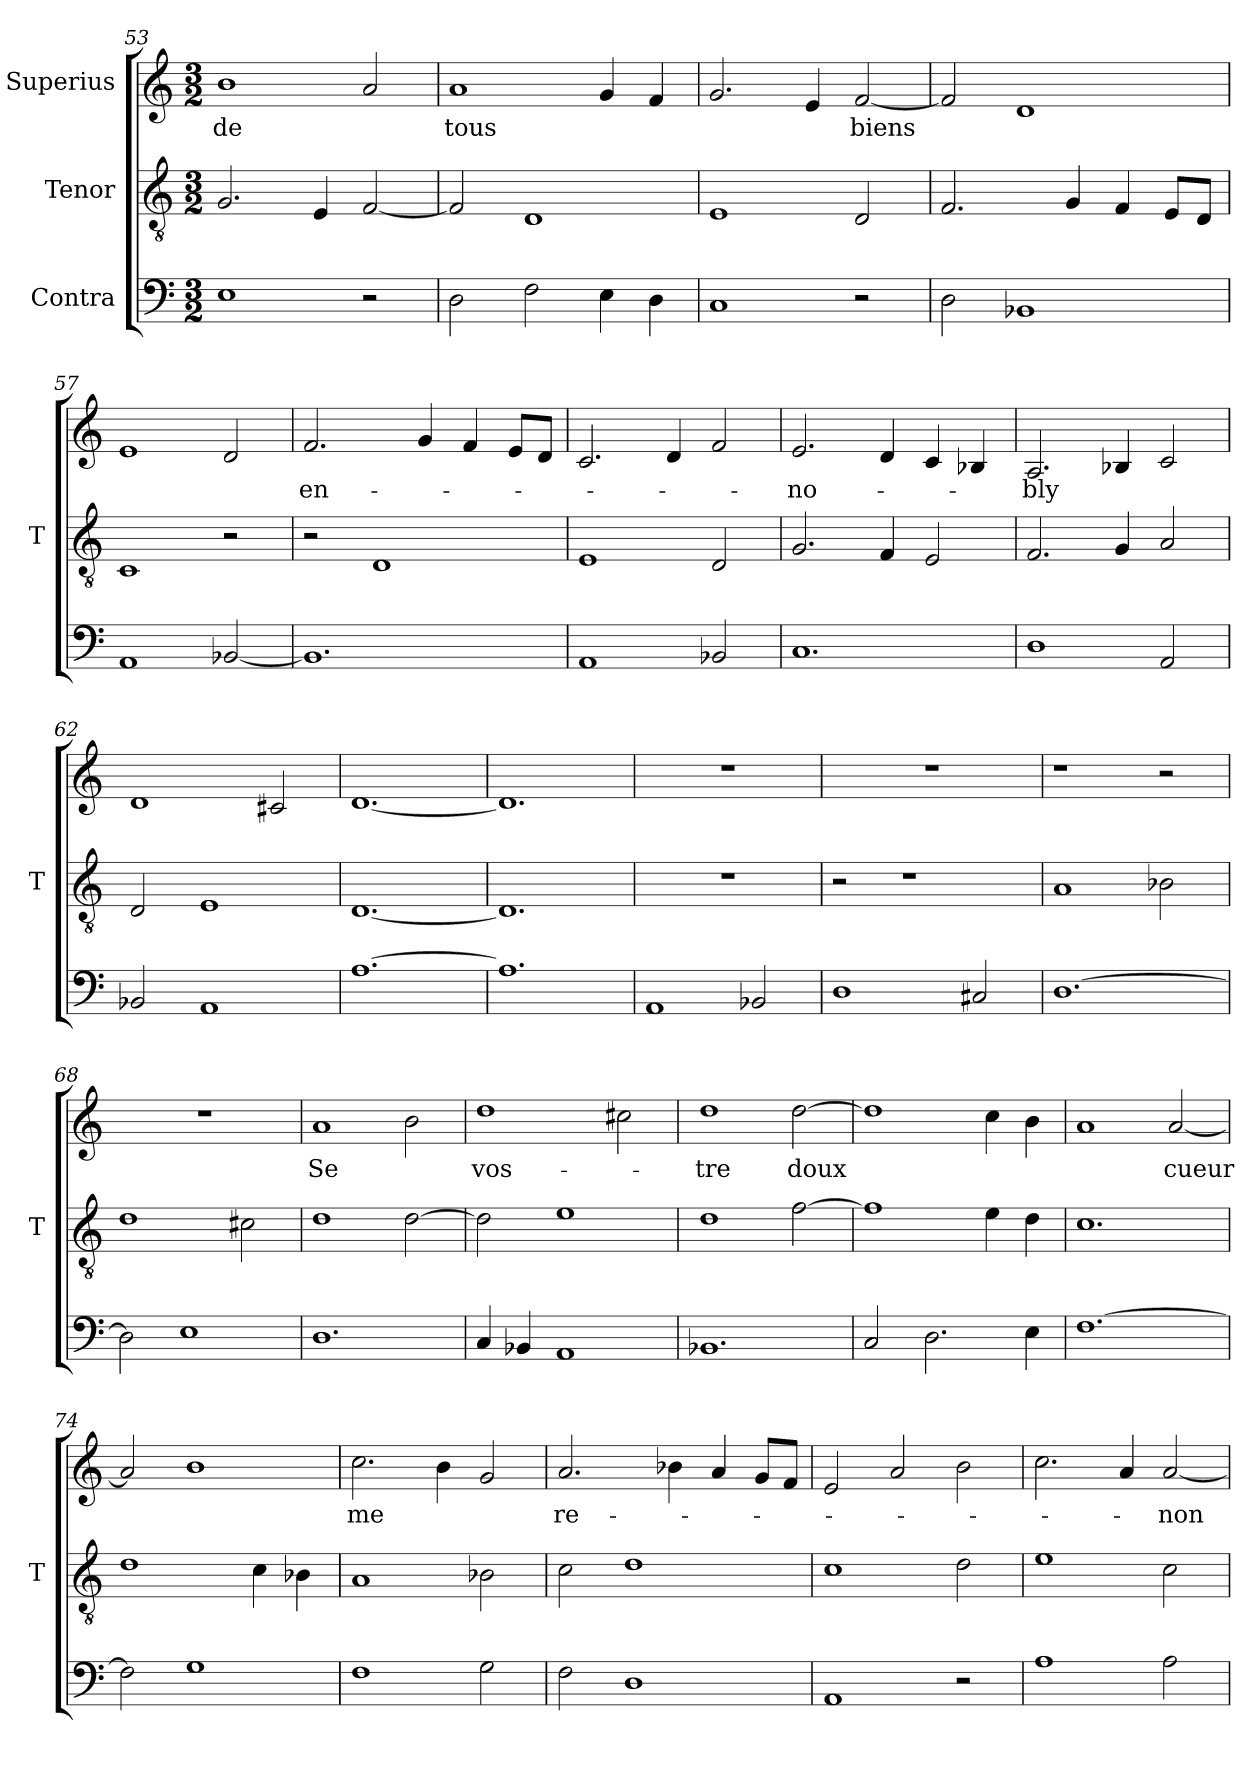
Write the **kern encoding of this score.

**kern	**kern	**kern	**text
*part3	*part2	*part1	*part1
*staff3	*staff2	*staff1	*staff1
*I"Contra	*I"Tenor	*I"Superius	*
*	*I'T	*	*
*clefF4	*clefGv2	*clefG2	*
*M3/2	*M3/2	*M3/2	*
=53	=53	=53	=53
1E	2.G	1b	-de
.	4E	.	.
2r	[2F	2a	.
=54	=54	=54	=54
2D	2F]	1a	-tous
2F	1D	.	.
4E	.	4g	.
4D	.	4f	.
=55	=55	=55	=55
1C	1E	2.g	.
.	.	4e	.
2r	2D	[2f	-biens
=56	=56	=56	=56
2D	2.F	2f]	.
1BB-X	.	1d	.
.	4G	.	.
.	4F	.	.
.	8E/L	.	.
.	8D/J	.	.
=57	=57	=57	=57
1AA	1C	1e	.
[2BB-X	2r	2d	.
=58	=58	=58	=58
1.BB-]	2r	2.f	en-
.	1D	.	.
.	.	4g	.
.	.	4f	.
.	.	8e/L	.
.	.	8d/J	.
=59	=59	=59	=59
1AA	1E	2.c	.
.	.	4d	.
2BB-X	2D	2f	.
=60	=60	=60	=60
1.C	2.G	2.e	-no-
.	4F	4d	.
.	2E	4c	.
.	.	4B-X	.
=61	=61	=61	=61
1D	2.F	2.A	-bly
.	4G	4B-X	.
2AA	2A	2c	.
=62	=62	=62	=62
2BB-X	2D	1d	.
1AA	1E	.	.
.	.	2c#X	.
=63	=63	=63	=63
[1.A	[1.D	[1.d	.
=64	=64	=64	=64
1.A]	1.D]	1.d]	.
=65	=65	=65	=65
1AA	1.r	1.r	.
2BB-X	.	.	.
=66	=66	=66	=66
1D	2r	1.r	.
.	1r	.	.
2C#X	.	.	.
=67	=67	=67	=67
[1.D	1A	1r	.
.	2B-X	2r	.
=68	=68	=68	=68
2D]	1d	1.r	.
1E	.	.	.
.	2c#X	.	.
=69	=69	=69	=69
1.D	1d	1a	-Se
.	[2d	2b	.
=70	=70	=70	=70
4C	2d]	1dd	vos-
4BB-X	.	.	.
1AA	1e	.	.
.	.	2cc#X	.
=71	=71	=71	=71
1.BB-X	1d	1dd	-tre
.	[2f	[2dd	-doux
=72	=72	=72	=72
2C	1f]	1dd]	.
2.D	.	.	.
.	4e	4cc	.
4E	4d	4b	.
=73	=73	=73	=73
[1.F	1.c	1a	.
.	.	[2a	-cueur
=74	=74	=74	=74
2F]	1d	2a]	.
1G	.	1b	.
.	4c	.	.
.	4B-X	.	.
=75	=75	=75	=75
1F	1A	2.cc	-me
.	.	4b	.
2G	2B-X	2g	.
=76	=76	=76	=76
2F	2c	2.a	re-
1D	1d	.	.
.	.	4b-X	.
.	.	4a	.
.	.	8g/L	.
.	.	8f/J	.
=77	=77	=77	=77
1AA	1c	2e	.
.	.	2a	.
2r	2d	2b	.
=78	=78	=78	=78
1A	1e	2.cc	.
.	.	4a	.
2A	2c	[2a	-non-
=	=	=	=
*-	*-	*-	*-
